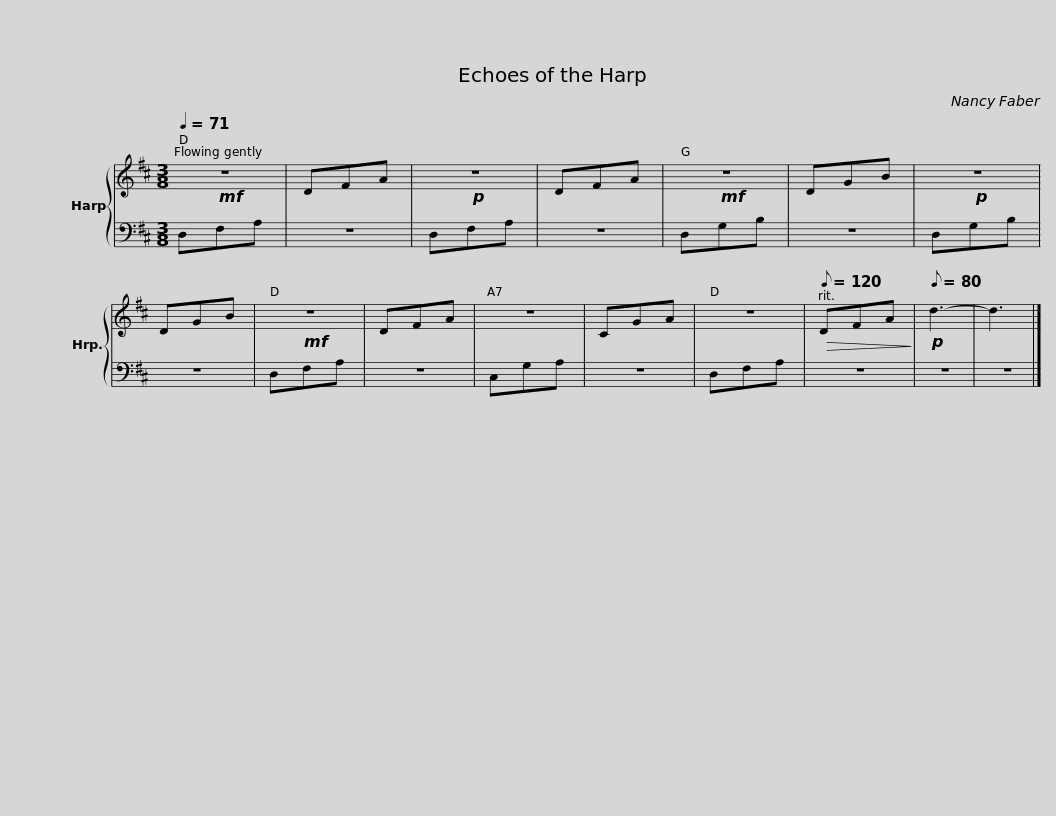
X:1
%%score { 1 | 2 }
L:1/8
Q:1/4=71
M:3/8
I:linebreak $
K:D
V:1 treble
V:2 bass
V:1
!mf! z3 | DFA |!p! z3 | DFA |!mf! z3 | %5
 DGB |!p! z3 | DGB |!mf! z3 | DFA | %10
 z3 | CGA |$ z3 |[Q:1/8=120]!>(! DFA!>)! |!p![Q:1/8=80] d3- | %15
 d3 |] %16
V:2
 D,F,A, | z3 | D,F,A, | z3 | D,G,B, | %5
 z3 | D,G,B, | z3 | D,F,A, | z3 | %10
 C,G,A, | z3 |$ D,F,A, | z3 | z3 | %15
 z3 |] %16
